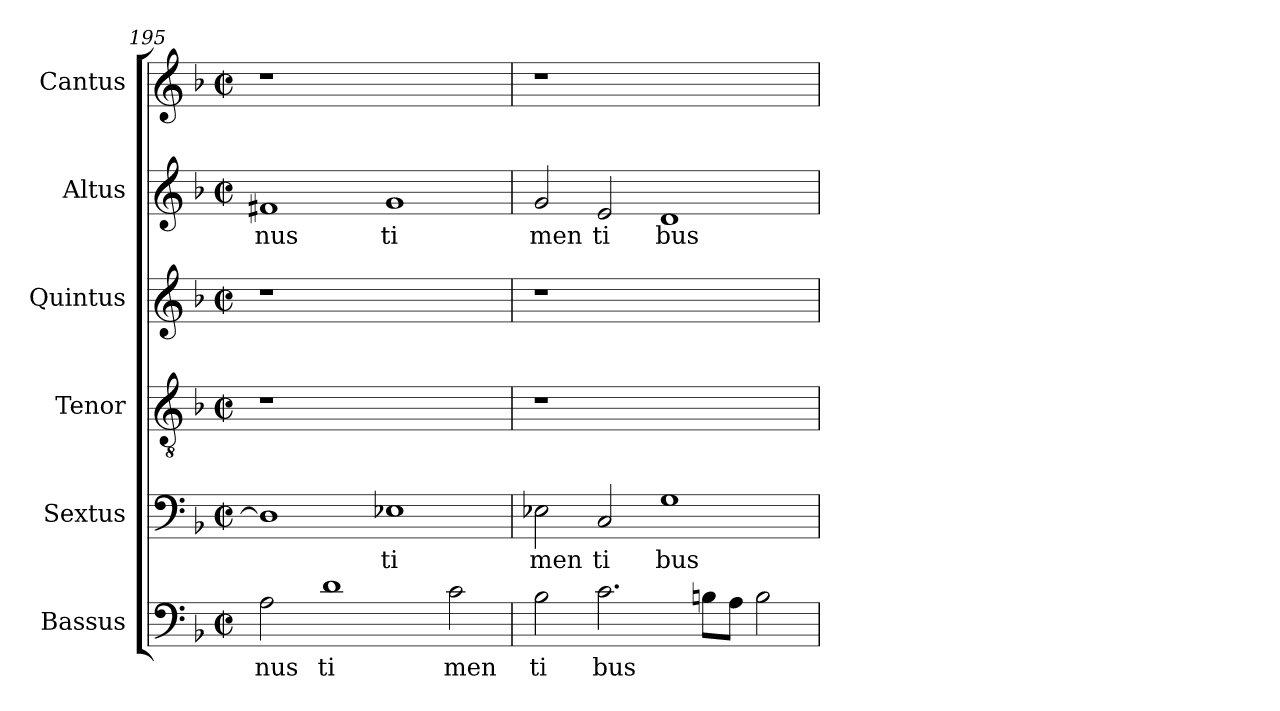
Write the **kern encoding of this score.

**kern	**text	**kern	**text	**kern	**kern	**kern	**text	**kern
*part6	*part6	*part5	*part5	*part4	*part3	*part2	*part2	*part1
*staff6	*staff6	*staff5	*staff5	*staff4	*staff3	*staff2	*staff2	*staff1
*I"Bassus	*	*I"Sextus	*	*I"Tenor	*I"Quintus	*I"Altus	*	*I"Cantus
*I'Bassus	*	*I'Sextus	*	*I'Tenor	*I'Quintus	*I'Altus	*	*I'Cantus
*clefF4	*	*clefF4	*	*clefGv2	*clefG2	*clefG2	*	*clefG2
*k[b-]	*	*k[b-]	*	*k[b-]	*k[b-]	*k[b-]	*	*k[b-]
*F:	*	*F:	*	*F:	*F:	*F:	*	*F:
*M2/2	*	*M2/2	*	*M2/2	*M2/2	*M2/2	*	*M2/2
*met(c|)	*	*met(c|)	*	*met(c|)	*met(c|)	*met(c|)	*	*met(c|)
=195	=195	=195	=195	=195	=195	=195	=195	=195
!	!LO:LY:b:cj	!	!LO:LY:b:cj	!	!	!	!LO:LY:b:cj	!
2A\	nus	1D]	.	1r	1r	1f#X	nus	1r
!	!LO:LY:b:cj	!	!	!	!	!	!	!
1d	ti	.	.	.	.	.	.	.
!	!	!	!LO:LY:b:cj	!	!	!	!LO:LY:b:cj	!
.	.	1E-X	ti	1ryy	1ryy	1g	ti	1ryy
!	!LO:LY:b:cj	!	!	!	!	!	!	!
2c\	men	.	.	.	.	.	.	.
=196	=196	=196	=196	=196	=196	=196	=196	=196
!	!LO:LY:b:cj	!	!LO:LY:b:cj	!	!	!	!LO:LY:b:cj	!
2B-\	ti	2E-X\	men	1r	1r	2g/	men	1r
!	!LO:LY:b:cj	!	!LO:LY:b:cj	!	!	!	!LO:LY:b:cj	!
2.c\	bus	2C/	ti	.	.	2e/	ti	.
!	!	!	!LO:LY:b:cj	!	!	!	!LO:LY:b:cj	!
.	.	1G	bus	1ryy	1ryy	1d	bus	1ryy
!	!LO:LY:b:cj	!	!	!	!	!	!	!
8B\L	.	.	.	.	.	.	.	.
!	!LO:LY:b:cj	!	!	!	!	!	!	!
8A\J	.	.	.	.	.	.	.	.
!	!LO:LY:b:cj	!	!	!	!	!	!	!
2B\	.	.	.	.	.	.	.	.
=	=	=	=	=	=	=	=	=
*-	*-	*-	*-	*-	*-	*-	*-	*-
